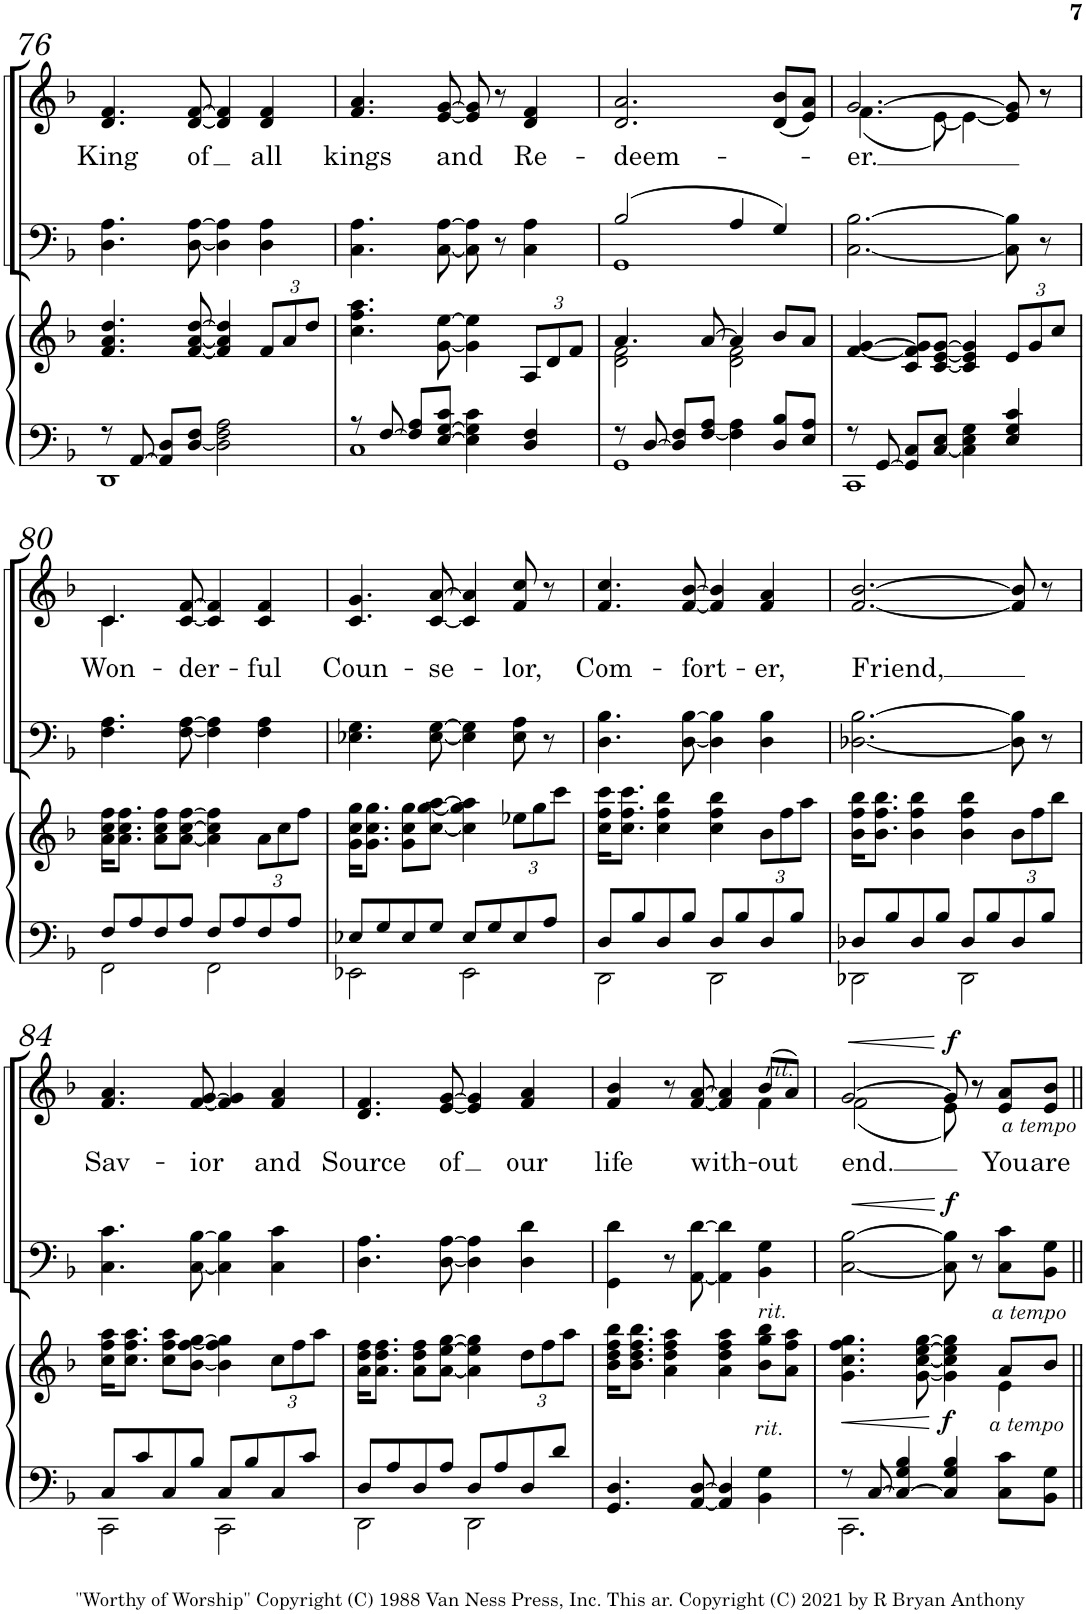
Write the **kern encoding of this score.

**kern	**kern	**dynam	**kern	**dynam	**kern	**text	**dynam
*part3	*part3	*part3	*part2	*part2	*part1	*part1	*part1
*staff4	*staff3	*staff3/4	*staff2	*staff2	*staff1	*staff1	*staff1
*I"Piano	*	*	*I"T B	*	*I"S A	*	*
*I'Pno	*	*	*	*	*	*	*
!!LO:PB:g=z
*clefF4	*clefG2	*	*clefF4	*	*clefG2	*	*
*k[b-]	*k[b-]	*	*k[b-]	*	*k[b-]	*	*
*M4/4	*M4/4	*	*M4/4	*	*M4/4	*	*
=76	=76	=76	=76	=76	=76	=76	=76
*^	*	*	*	*	*	*	*
!	!	!	!	!	!	!	!LO:LY:b	!
8r	1DD	4.f/ 4.a/ 4.dd/	.	4.D\ 4.A\	.	4.d/ 4.f/	King	.
[8AA/	.	.	.	.	.	.	.	.
8AA/] 8D/L	.	.	.	.	.	.	.	.
!	!	!	!	!	!	!	!LO:LY:b	!
[<8D/ 8F/J	.	[8f/ [8a/ [8dd/	.	[8D\ [8A\	.	[8d/ [8f/	of	.
2D\] 2F\ 2A\	.	4f/] 4a/] 4dd/]	.	4D\] 4A\]	.	4d/] 4f/]	.	.
*	*	*Xbrackettup	*	*	*	*	*	*
!	!	!	!	!	!	!	!LO:LY:b	!
.	.	12f/L	.	4D\ 4A\	.	4d/ 4f/	all	.
.	.	12a/	.	.	.	.	.	.
.	.	12dd/J	.	.	.	.	.	.
=77	=77	=77	=77	=77	=77	=77	=77	=77
!	!	!	!	!	!	!	!LO:LY:b	!
8r	1C	4.cc\ 4.ff\ 4.aa\	.	4.C\ 4.A\	.	4.f/ 4.a/	kings	.
[8F/	.	.	.	.	.	.	.	.
8F/] 8A/L	.	.	.	.	.	.	.	.
!	!	!	!	!	!	!	!LO:LY:b	!
[8E/ [>8G/ 8c/J	.	[8g\ [8ee\	.	[8C\ [8A\	.	[8e/ [8g/	and	.
4E\] 4G\] 4c\	.	4g\] 4ee\]	.	8C\] 8A\]	.	8e/] 8g/]	.	.
.	.	.	.	8r	.	8r	.	.
!	!	!	!	!	!	!	!LO:LY:b	!
4D/ 4F/	.	12A/L	.	4C\ 4A\	.	4d/ 4f/	Re-	.
.	.	12d/	.	.	.	.	.	.
.	.	12f/J	.	.	.	.	.	.
=78	=78	=78	=78	=78	=78	=78	=78	=78
*	*	*^	*	*^	*	*	*	*
!	!	!	!	!	!	!	!	!	!LO:LY:b	!
8r	1GG	4.a/	2d\ 2f\	.	(2B-/	1GG	.	2.d/ 2.a/	-deem-	.
[8D/	.	.	.	.	.	.	.	.	.	.
8D/] 8F/L	.	.	.	.	.	.	.	.	.	.
[<8F/ 8A/J	.	[8a/	.	.	.	.	.	.	.	.
4F\] 4A\	.	4a/]	2d\ 2f\	.	4A/	.	.	.	.	.
8D/ 8B-/L	.	8b-/L	.	.	4G/)	.	.	(8d/ 8b-/L	.	.
8E/ 8A/J	.	8a/J	.	.	.	.	.	8e/ 8a/J)	.	.
*	*	*v	*v	*	*	*	*	*	*	*
*	*	*	*	*v	*v	*	*	*	*
=79	=79	=79	=79	=79	=79	=79	=79	=79
!	!	!	!	!	!	!	!LO:LY:b	!
*	*	*	*	*	*	*^	*	*
8r	1CC	[4f/ [4g/	.	[2.C\ [2.B-\	.	[2.g/	(4.f\	-er.	.
[8GG/	.	.	.	.	.	.	.	.	.
8GG/] 8C/L	.	8c/ 8f/] 8g/]L	.	.	.	.	.	.	.
[<8C/ 8E/J	.	[8c/ [8e/ [8g/J	.	.	.	.	[8e\)	.	.
4C\] 4E\ 4G\	.	4c/] 4e/] 4g/]	.	.	.	.	4e\_	.	.
4E/ 4G/ 4c/	.	12e/L	.	8C\] 8B-\]	.	8e/] 8g/]	8ryy	.	.
.	.	12g/	.	.	.	.	.	.	.
.	.	.	.	8r	.	8r	8r	.	.
.	.	12cc/J	.	.	.	.	.	.	.
!!LO:LB:g=z	!!
=80	=80	=80	=80	=80	=80	=80	=80	=80	=80
!	!	!	!	!	!	!	!	!LO:LY:b	!
8F/L	2FF\	16a\ 16cc\ 16ff\KL	.	4.F\ 4.A\	.	4.c/	4.c\	Won-	.
.	.	8.a\ 8.cc\ 8.ff\J	.	.	.	.	.	.	.
8A/	.	.	.	.	.	.	.	.	.
8F/	.	8a\ 8cc\ 8ff\L	.	.	.	.	.	.	.
!	!	!	!	!	!	!	!	!LO:LY:b	!
8A/J	.	[8a\ [8cc\ [8ff\J	.	[8F\ [8A\	.	[8c/ [8f/	2ryy	-der-	.
8F/L	2FF\	4a\] 4cc\] 4ff\]	.	4F\] 4A\]	.	4c/] 4f/]	.	.	.
8A/	.	.	.	.	.	.	.	.	.
!	!	!	!	!	!	!	!	!LO:LY:b	!
8F/	.	12a\L	.	4F\ 4A\	.	4c/ 4f/	.	-ful	.
.	.	12cc\	.	.	.	.	.	.	.
8A/J	.	.	.	.	.	.	8ryy	.	.
.	.	12ff\J	.	.	.	.	.	.	.
*	*	*	*	*	*	*v	*v	*	*
=81	=81	=81	=81	=81	=81	=81	=81	=81
!	!	!	!	!	!	!	!LO:LY:b	!
8E-X/L	2EE-X\	16g\ 16cc\ 16gg\KL	.	4.E-X\ 4.G\	.	4.c/ 4.g/	Coun-	.
.	.	8.g\ 8.cc\ 8.gg\J	.	.	.	.	.	.
8G/	.	.	.	.	.	.	.	.
8E-/	.	8g\ 8cc\ 8gg\L	.	.	.	.	.	.
!	!	!	!	!	!	!	!LO:LY:b	!
8G/J	.	[8cc\ [8gg\ [8aa\J	.	[8E-\ [8G\	.	[8c/ [8a/	-se-	.
8E-/L	2EE-\	4cc\] 4gg\] 4aa\]	.	4E-\] 4G\]	.	4c/] 4a/]	.	.
8G/	.	.	.	.	.	.	.	.
!	!	!	!	!	!	!	!LO:LY:b	!
8E-/	.	12ee-X\L	.	8E-\ 8A\	.	8f/ 8cc/	-lor,	.
.	.	12gg\	.	.	.	.	.	.
8A/J	.	.	.	8r	.	8r	.	.
.	.	12ccc\J	.	.	.	.	.	.
=82	=82	=82	=82	=82	=82	=82	=82	=82
!	!	!	!	!	!	!	!LO:LY:b	!
8D/L	2DD\	16cc\ 16ff\ 16ccc\KL	.	4.D\ 4.B-\	.	4.f/ 4.cc/	Com-	.
.	.	8.cc\ 8.ff\ 8.ccc\J	.	.	.	.	.	.
8B-/	.	.	.	.	.	.	.	.
8D/	.	4cc\ 4ff\ 4bb-\	.	.	.	.	.	.
!	!	!	!	!	!	!	!LO:LY:b	!
8B-/J	.	.	.	[8D\ [8B-\	.	[8f/ [8b-/	-fort-	.
8D/L	2DD\	4cc\ 4ff\ 4bb-\	.	4D\] 4B-\]	.	4f/] 4b-/]	.	.
8B-/	.	.	.	.	.	.	.	.
!	!	!	!	!	!	!	!LO:LY:b	!
8D/	.	12b-\L	.	4D\ 4B-\	.	4f/ 4a/	-er,	.
.	.	12ff\	.	.	.	.	.	.
8B-/J	.	.	.	.	.	.	.	.
.	.	12aa\J	.	.	.	.	.	.
=83	=83	=83	=83	=83	=83	=83	=83	=83
!	!	!	!	!	!	!	!LO:LY:b	!
8D-X/L	2DD-X\	16b-\ 16ff\ 16bb-\KL	.	[2.D-X\ [2.B-\	.	[2.f/ [2.b-/	Friend,	.
.	.	8.b-\ 8.ff\ 8.bb-\J	.	.	.	.	.	.
8B-/	.	.	.	.	.	.	.	.
8D-/	.	4b-\ 4ff\ 4bb-\	.	.	.	.	.	.
8B-/J	.	.	.	.	.	.	.	.
8D-/L	2DD-\	4b-\ 4ff\ 4bb-\	.	.	.	.	.	.
8B-/	.	.	.	.	.	.	.	.
8D-/	.	12b-\L	.	8D-\] 8B-\]	.	8f/] 8b-/]	.	.
.	.	12ff\	.	.	.	.	.	.
8B-/J	.	.	.	8r	.	8r	.	.
.	.	12bb-\J	.	.	.	.	.	.
!!LO:LB:g=z
=84	=84	=84	=84	=84	=84	=84	=84	=84
!	!	!	!	!	!	!	!LO:LY:b	!
8C/L	2CC\	16cc\ 16ff\ 16aa\KL	.	4.C\ 4.c\	.	4.f/ 4.a/	Sav-	.
.	.	8.cc\ 8.ff\ 8.aa\J	.	.	.	.	.	.
8c/	.	.	.	.	.	.	.	.
8C/	.	8cc\ 8ff\ 8aa\L	.	.	.	.	.	.
!	!	!	!	!	!	!	!LO:LY:b	!
8B-/J	.	[8b-\ [8ff\ [8gg\J	.	[8C\ [8B-\	.	[8f/ [8g/	-ior	.
8C/L	2CC\	4b-\] 4ff\] 4gg\]	.	4C\] 4B-\]	.	4f/] 4g/]	.	.
8B-/	.	.	.	.	.	.	.	.
!	!	!	!	!	!	!	!LO:LY:b	!
8C/	.	12cc\L	.	4C\ 4c\	.	4f/ 4a/	and	.
.	.	12ff\	.	.	.	.	.	.
8c/J	.	.	.	.	.	.	.	.
.	.	12aa\J	.	.	.	.	.	.
=85	=85	=85	=85	=85	=85	=85	=85	=85
!	!	!	!	!	!	!	!LO:LY:b	!
8D/L	2DD\	16a\ 16dd\ 16ff\KL	.	4.D\ 4.A\	.	4.d/ 4.f/	Source	.
.	.	8.a\ 8.dd\ 8.ff\J	.	.	.	.	.	.
8A/	.	.	.	.	.	.	.	.
8D/	.	8a\ 8dd\ 8ff\L	.	.	.	.	.	.
!	!	!	!	!	!	!	!LO:LY:b	!
8A/J	.	[8a\ [8ee\ [8gg\J	.	[8D\ [8A\	.	[8e/ [8g/	of	.
8D/L	2DD\	4a\] 4ee\] 4gg\]	.	4D\] 4A\]	.	4e/] 4g/]	.	.
8A/	.	.	.	.	.	.	.	.
!	!	!	!	!	!	!	!LO:LY:b	!
8D/	.	12dd\L	.	4D\ 4d\	.	4f/ 4a/	our	.
.	.	12ff\	.	.	.	.	.	.
8d/J	.	.	.	.	.	.	.	.
.	.	12aa\J	.	.	.	.	.	.
*v	*v	*	*	*	*	*	*	*
=86	=86	=86	=86	=86	=86	=86	=86
!	!	!	!	!	!	!LO:LY:b	!
*	*	*	*	*	*^	*	*
4.GG/ 4.D/	16b-\ 16dd\ 16ff\ 16bb-\KL	.	4GG\ 4d\	.	4f/ 4b-/	2.ryy	life	.
.	8.b-\ 8.dd\ 8.ff\ 8.bb-\J	.	.	.	.	.	.	.
.	4a\ 4dd\ 4ff\ 4aa\	.	8r	.	8r	.	.	.
!	!	!	!	!	!	!	!LO:LY:b	!
[8AA/ [8D/	.	.	[8AA\ [8d\	.	[8f/ [8a/	.	with-	.
4AA/] 4D/]	4a\ 4dd\ 4ff\ 4aa\	.	4AA\] 4d\]	.	4f/] 4a/]	.	.	.
!	!	!	!	!	!LO:TX:b:i:t=rit.	!	!	!
!	!	!	!LO:TX:b:i:t=rit.	!	!	!	!	!
!	!LO:TX:b:i:t=rit.	!	!	!	!	!	!	!
!	!	!	!	!	!	!	!LO:LY:b	!
4BB-\ 4G\	8b-\ 8gg\ 8bb-\L	.	4BB-\ 4G\	.	(8b-/L	4f\	-out	.
.	8a\ 8ff\ 8aa\J	.	.	.	8a/J)	.	.	.
=87	=87	=87	=87	=87	=87	=87	=87	=87
*^	*	*	*	*	*	*	*	*
!	!	!	!LO:HP:b	!	!LO:HP:b	!	!	!LO:LY:b	!LO:HP:b
*	*	*^	*	*	*	*	*	*	*
8r	2.CC\	4.g\ 4.cc\ 4.ff\ 4.gg\	2.ryy	<	[2C\ [2B-\	<	[2g/	(2f\	end.	<
[8C/	.	.	.	.	.	.	.	.	.	.
4C/_ 4G/ 4B-/	.	.	.	.	.	.	.	.	.	.
.	.	[8g\ [8cc\ [8ee\ [8gg\	.	.	.	.	.	.	.	.
!	!	!	!	!LO:DY:n=1:b	!	!LO:DY:n=1:a	!	!	!	!LO:DY:n=1:a
4C/] 4G/ 4B-/	.	4g\] 4cc\] 4ee\] 4gg\]	.	[ f	8C\] 8B-\]	[ f	8g/]	8e\)	.	[ f
.	.	.	.	.	8r	.	8r	8r	.	.
!	!	!	!	!	!	!	!LO:TX:b:i:t=a tempo	!	!	!
!	!	!	!	!	!LO:TX:b:i:t=a tempo	!	!	!	!	!
!	!	!LO:TX:b:i:t=a tempo	!	!	!	!	!	!	!	!
!	!	!	!	!	!	!	!	!	!LO:LY:b	!
8C\ 8c\L	4ryy	8a/L	4e\	.	8C\ 8c\L	.	8e/ 8a/L	4ryy	You	.
!	!	!	!	!	!	!	!	!	!LO:LY:b	!
8BB-\ 8G\J	.	8b-/J	.	.	8BB-\ 8G\J	.	8e/ 8b-/J	.	are	.
*v	*v	*	*	*	*	*	*v	*v	*	*
*	*v	*v	*	*	*	*	*	*
=||	=||	=||	=||	=||	=||	=||	=||
*-	*-	*-	*-	*-	*-	*-	*-
